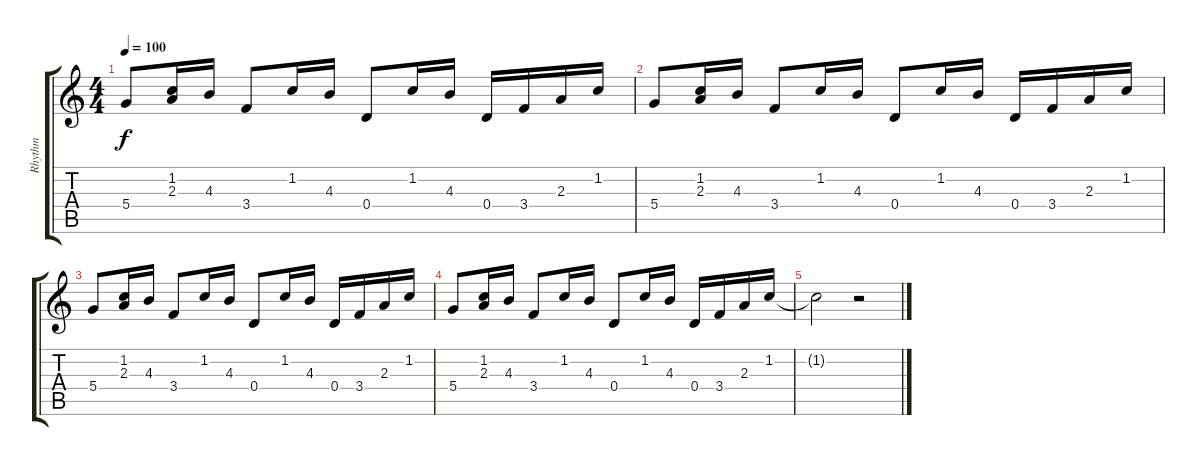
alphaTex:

\track ("Rhythm" "Rhythm") {instrument electricguitarclean}
\staff {score tabs}
\tuning (E4 B3 G3 D3 A2 E2) {hide}
\ts (4 4)
\tempo 100
\clef g2
\ks c
5.4.8{dy f} (1.2 2.3).16 4.3.16 3.4.8 1.2.16 4.3.16 0.4.8 1.2.16 4.3.16 0.4.16 3.4.16 2.3.16 1.2.16 |
5.4.8 (1.2 2.3).16 4.3.16 3.4.8 1.2.16 4.3.16 0.4.8 1.2.16 4.3.16 0.4.16 3.4.16 2.3.16 1.2.16 |
5.4.8 (1.2 2.3).16 4.3.16 3.4.8 1.2.16 4.3.16 0.4.8 1.2.16 4.3.16 0.4.16 3.4.16 2.3.16 1.2.16 |
5.4.8 (1.2 2.3).16 4.3.16 3.4.8 1.2.16 4.3.16 0.4.8 1.2.16 4.3.16 0.4.16 3.4.16 2.3.16 1.2.16 |
1.2{t}.2 r.2
